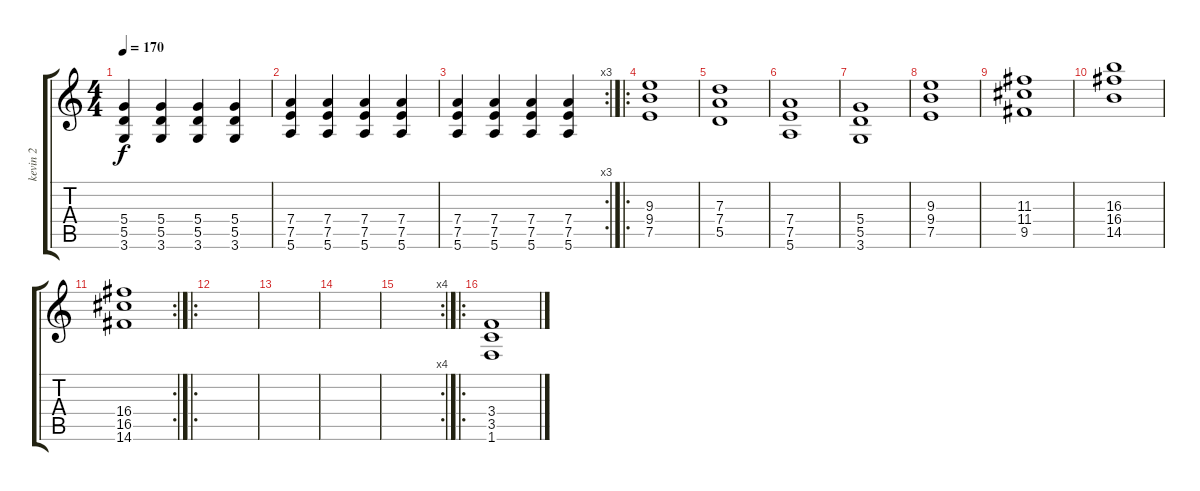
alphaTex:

\track ("kevin 2" "kevin 2") {instrument distortionguitar}
\staff {score tabs}
\tuning (E4 B3 G3 D3 A2 E2) {hide}
\ts (4 4)
\tempo 170
\clef g2
\ks c
(5.4 5.5 3.6).4{dy f} (5.4 5.5 3.6).4 (5.4 5.5 3.6).4 (5.4 5.5 3.6).4 |
(7.4 7.5 5.6).4 (7.4 7.5 5.6).4 (7.4 7.5 5.6).4 (7.4 7.5 5.6).4 |
\rc 3
(7.4 7.5 5.6).4 (7.4 7.5 5.6).4 (7.4 7.5 5.6).4 (7.4 7.5 5.6).4 |
\ro
(9.3 9.4 7.5).1 |
(7.3 7.4 5.5).1 |
(7.4 7.5 5.6).1 |
(5.4 5.5 3.6).1 |
(9.3 9.4 7.5).1 |
(11.3 11.4 9.5).1 |
(16.3 16.4 14.5).1 |
\rc 2
(16.4 16.5 14.6).1 |
\ro
|
|
|
\rc 4
|
\ro
(3.4 3.5 1.6).1
